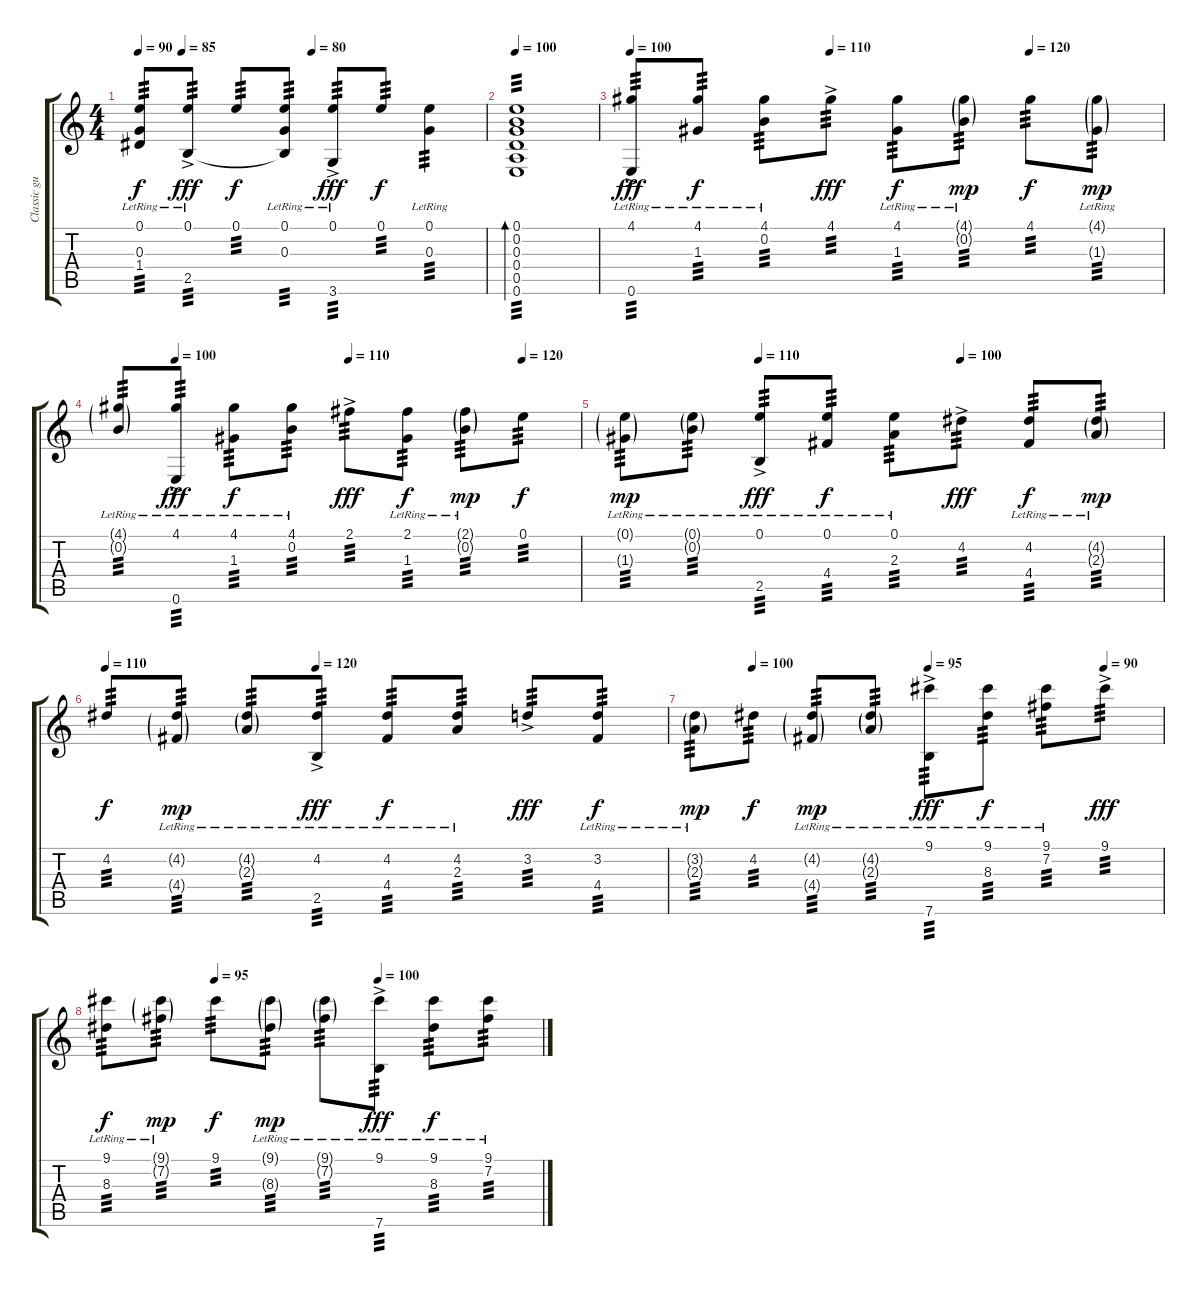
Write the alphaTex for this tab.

\track ("Classic guitar" "Classic gu") {instrument acousticguitarnylon}
\staff {score tabs}
\tuning (E4 B3 G3 D3 A2 E2) {hide}
\ts (4 4)
\tempo 90
\tempo (85 0.125)
\tempo (80 0.5)
\clef g2
\ks c
(0.1 0.3{lr} 1.4{t}).8{tp 3 dy f} (0.1{ac} 2.5{ac lr}).8{tp 3 dy fff} 0.1.8{tp 3 dy f} (0.1 0.3{lr} 2.5{t}).8{tp 3} (0.1{ac} 3.6{ac lr}).8{tp 3 dy fff} 0.1.8{tp 3 dy f} (0.1 0.3{lr}).4{tp 3} |
\tempo 100
(0.1 0.2 0.3 0.4 0.5 0.6).1{bd 480 tp 3} |
\tempo 100
\tempo (110 0.375)
\tempo (120 0.75)
(4.1{ac} 0.6{ac lr}).8{tp 3 dy fff} (4.1 1.3{lr}).8{tp 3 dy f} (4.1 0.2{lr}).8{tp 3} 4.1{ac}.8{tp 3 dy fff} (4.1 1.3{lr}).8{tp 3 dy f} (4.1{g} 0.2{g lr}).8{tp 3 dy mp} 4.1.8{tp 3 dy f} (4.1{g} 1.3{g lr}).8{tp 3 dy mp} |
\tempo (100 0.125)
\tempo (110 0.5)
\tempo (120 0.875)
(4.1{g} 0.2{g lr}).8{tp 3} (4.1{ac} 0.6{ac lr}).8{tp 3 dy fff} (4.1 1.3{lr}).8{tp 3 dy f} (4.1 0.2{lr}).8{tp 3} 2.1{ac}.8{tp 3 dy fff} (2.1 1.3{lr}).8{tp 3 dy f} (2.1{g} 0.2{g lr}).8{tp 3 dy mp} 0.1.8{tp 3 dy f} |
\tempo (110 0.25)
\tempo (100 0.625)
(0.1{g} 1.3{g lr}).8{tp 3 dy mp} (0.1{g} 0.2{g lr}).8{tp 3} (0.1{ac} 2.5{ac lr}).8{tp 3 dy fff} (0.1 4.4{lr}).8{tp 3 dy f} (0.1 2.3{lr}).8{tp 3} 4.2{ac}.8{tp 3 dy fff} (4.2 4.4{lr}).8{tp 3 dy f} (4.2{g} 2.3{g lr}).8{tp 3 dy mp} |
\tempo 110
\tempo (120 0.375)
4.2.8{tp 3 dy f} (4.2{g} 4.4{g lr}).8{tp 3 dy mp} (4.2{g} 2.3{g lr}).8{tp 3} (4.2{ac} 2.5{ac lr}).8{tp 3 dy fff} (4.2 4.4{lr}).8{tp 3 dy f} (4.2 2.3{lr}).8{tp 3} 3.2{ac}.8{tp 3 dy fff} (3.2 4.4{lr}).8{tp 3 dy f} |
\tempo (100 0.125)
\tempo (95 0.5)
\tempo (90 0.875)
(3.2{g} 2.3{g lr}).8{tp 3 dy mp} 4.2.8{tp 3 dy f} (4.2{g} 4.4{g lr}).8{tp 3 dy mp} (4.2{g} 2.3{g lr}).8{tp 3} (9.1{ac} 7.6{ac lr}).8{tp 3 dy fff} (9.1 8.3{lr}).8{tp 3 dy f} (9.1 7.2{lr}).8{tp 3} 9.1{ac}.8{tp 3 dy fff} |
\tempo (95 0.25)
\tempo (100 0.625)
(9.1 8.3{lr}).8{tp 3 dy f} (9.1{g} 7.2{g lr}).8{tp 3 dy mp} 9.1.8{tp 3 dy f} (9.1{g} 8.3{g lr}).8{tp 3 dy mp} (9.1{g} 7.2{g lr}).8{tp 3} (9.1{ac} 7.6{ac lr}).8{tp 3 dy fff} (9.1 8.3{lr}).8{tp 3 dy f} (9.1 7.2{lr}).8{tp 3}
